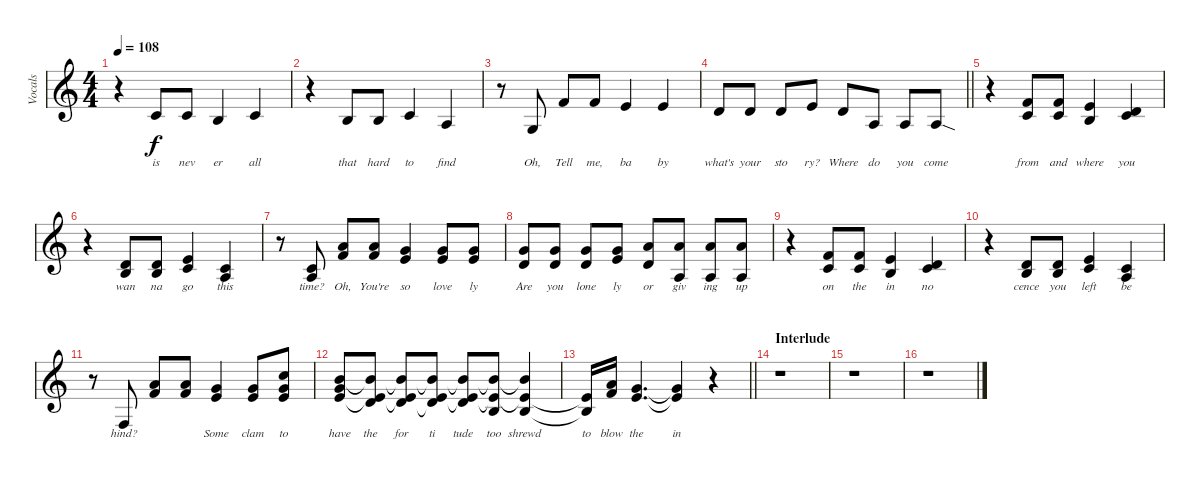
\track ("Vocals" "Vocals") {instrument choiraahs}
\staff {score}
\tuning (E4 B3 G3 D3 A2 E2) {hide}
\ts (4 4)
\tempo 108
\clef g2
\ks c
r.4{dy f} 1.2.8{lyrics (0 "is") lyrics (1 "") lyrics (2 "") lyrics (3 "") lyrics (4 "")} 1.2.8{lyrics (0 "nev") lyrics (1 "") lyrics (2 "") lyrics (3 "") lyrics (4 "")} 0.2.4{lyrics (0 "er") lyrics (1 "") lyrics (2 "") lyrics (3 "") lyrics (4 "")} 1.2.4{lyrics (0 "all") lyrics (1 "") lyrics (2 "") lyrics (3 "") lyrics (4 "")} |
r.4 0.2.8{lyrics (0 "that") lyrics (1 "") lyrics (2 "") lyrics (3 "") lyrics (4 "")} 0.2.8{lyrics (0 "hard") lyrics (1 "") lyrics (2 "") lyrics (3 "") lyrics (4 "")} 1.2.4{lyrics (0 "to") lyrics (1 "") lyrics (2 "") lyrics (3 "") lyrics (4 "")} 2.3.4{lyrics (0 "find") lyrics (1 "") lyrics (2 "") lyrics (3 "") lyrics (4 "")} |
r.8 0.3.8{lyrics (0 "Oh,") lyrics (1 "") lyrics (2 "") lyrics (3 "") lyrics (4 "")} 1.1.8{lyrics (0 "Tell") lyrics (1 "") lyrics (2 "") lyrics (3 "") lyrics (4 "")} 1.1.8{lyrics (0 "me,") lyrics (1 "") lyrics (2 "") lyrics (3 "") lyrics (4 "")} 0.1.4{lyrics (0 "ba") lyrics (1 "") lyrics (2 "") lyrics (3 "") lyrics (4 "")} 0.1.4{lyrics (0 "by") lyrics (1 "") lyrics (2 "") lyrics (3 "") lyrics (4 "")} |
\barLineRight lightlight
3.2.8{lyrics (0 "what's") lyrics (1 "") lyrics (2 "") lyrics (3 "") lyrics (4 "")} 3.2.8{lyrics (0 "your") lyrics (1 "") lyrics (2 "") lyrics (3 "") lyrics (4 "")} 3.2.8{lyrics (0 "sto") lyrics (1 "") lyrics (2 "") lyrics (3 "") lyrics (4 "")} 0.1.8{lyrics (0 "ry?") lyrics (1 "") lyrics (2 "") lyrics (3 "") lyrics (4 "")} 3.2.8{lyrics (0 "Where") lyrics (1 "") lyrics (2 "") lyrics (3 "") lyrics (4 "")} 2.3.8{lyrics (0 "do") lyrics (1 "") lyrics (2 "") lyrics (3 "") lyrics (4 "")} 2.3.8{lyrics (0 "you") lyrics (1 "") lyrics (2 "") lyrics (3 "") lyrics (4 "")} 2.3{sod}.8{lyrics (0 "come") lyrics (1 "") lyrics (2 "") lyrics (3 "") lyrics (4 "")} |
r.4 (1.1 1.2).8{lyrics (0 "from") lyrics (1 "") lyrics (2 "") lyrics (3 "") lyrics (4 "")} (1.1 1.2).8{lyrics (0 "and") lyrics (1 "") lyrics (2 "") lyrics (3 "") lyrics (4 "")} (0.1 0.2).4{lyrics (0 "where") lyrics (1 "") lyrics (2 "") lyrics (3 "") lyrics (4 "")} (1.2 7.3).4{lyrics (0 "you") lyrics (1 "") lyrics (2 "") lyrics (3 "") lyrics (4 "")} |
r.4 (0.2 7.3).8{lyrics (0 "wan") lyrics (1 "") lyrics (2 "") lyrics (3 "") lyrics (4 "")} (0.2 7.3).8{lyrics (0 "na") lyrics (1 "") lyrics (2 "") lyrics (3 "") lyrics (4 "")} (0.1 1.2).4{lyrics (0 "go") lyrics (1 "") lyrics (2 "") lyrics (3 "") lyrics (4 "")} (1.2 2.3).4{lyrics (0 "this") lyrics (1 "") lyrics (2 "") lyrics (3 "") lyrics (4 "")} |
r.8 (1.2 2.3).8{lyrics (0 "time?") lyrics (1 "") lyrics (2 "") lyrics (3 "") lyrics (4 "")} (1.1 10.2).8{lyrics (0 "Oh,") lyrics (1 "") lyrics (2 "") lyrics (3 "") lyrics (4 "")} (1.1 10.2).8{lyrics (0 "You're") lyrics (1 "") lyrics (2 "") lyrics (3 "") lyrics (4 "")} (0.1 8.2).4{lyrics (0 "so") lyrics (1 "") lyrics (2 "") lyrics (3 "") lyrics (4 "")} (0.1 8.2).8{lyrics (0 "love") lyrics (1 "") lyrics (2 "") lyrics (3 "") lyrics (4 "")} (0.1 8.2).8{lyrics (0 "ly") lyrics (1 "") lyrics (2 "") lyrics (3 "") lyrics (4 "")} |
(3.1 3.2).8{lyrics (0 "Are") lyrics (1 "") lyrics (2 "") lyrics (3 "") lyrics (4 "")} (3.1 3.2).8{lyrics (0 "you") lyrics (1 "") lyrics (2 "") lyrics (3 "") lyrics (4 "")} (3.1 3.2).8{lyrics (0 "lone") lyrics (1 "") lyrics (2 "") lyrics (3 "") lyrics (4 "")} (0.1 8.2).8{lyrics (0 "ly") lyrics (1 "") lyrics (2 "") lyrics (3 "") lyrics (4 "")} (5.1 3.2).8{lyrics (0 "or") lyrics (1 "") lyrics (2 "") lyrics (3 "") lyrics (4 "")} (5.1 2.3).8{lyrics (0 "giv") lyrics (1 "") lyrics (2 "") lyrics (3 "") lyrics (4 "")} (5.1 2.3).8{lyrics (0 "ing") lyrics (1 "") lyrics (2 "") lyrics (3 "") lyrics (4 "")} (5.1 2.3).8{lyrics (0 "up") lyrics (1 "") lyrics (2 "") lyrics (3 "") lyrics (4 "")} |
r.4 (1.1 1.2).8{lyrics (0 "on") lyrics (1 "") lyrics (2 "") lyrics (3 "") lyrics (4 "")} (1.1 1.2).8{lyrics (0 "the") lyrics (1 "") lyrics (2 "") lyrics (3 "") lyrics (4 "")} (0.1 0.2).4{lyrics (0 "in") lyrics (1 "") lyrics (2 "") lyrics (3 "") lyrics (4 "")} (1.2 7.3).4{lyrics (0 "no") lyrics (1 "") lyrics (2 "") lyrics (3 "") lyrics (4 "")} |
r.4 (0.2 7.3).8{lyrics (0 "cence") lyrics (1 "") lyrics (2 "") lyrics (3 "") lyrics (4 "")} (0.2 7.3).8{lyrics (0 "you") lyrics (1 "") lyrics (2 "") lyrics (3 "") lyrics (4 "")} (0.1 1.2).4{lyrics (0 "left") lyrics (1 "") lyrics (2 "") lyrics (3 "") lyrics (4 "")} (1.2 2.3).4{lyrics (0 "be") lyrics (1 "") lyrics (2 "") lyrics (3 "") lyrics (4 "")} |
r.8 3.4.8{lyrics (0 "hind?") lyrics (1 "") lyrics (2 "") lyrics (3 "") lyrics (4 "")} (1.1 10.2).8{lyrics (0 "") lyrics (1 "") lyrics (2 "") lyrics (3 "") lyrics (4 "")} (1.1 10.2).8{lyrics (0 "") lyrics (1 "") lyrics (2 "") lyrics (3 "") lyrics (4 "")} (0.1 8.2).4{lyrics (0 "Some") lyrics (1 "") lyrics (2 "") lyrics (3 "") lyrics (4 "")} (0.1 8.2).8{lyrics (0 "clam") lyrics (1 "") lyrics (2 "") lyrics (3 "") lyrics (4 "")} (0.1 8.2 17.3).8{lyrics (0 "to") lyrics (1 "") lyrics (2 "") lyrics (3 "") lyrics (4 "")} |
(0.1 8.2 16.3).8{lyrics (0 "have") lyrics (1 "") lyrics (2 "") lyrics (3 "") lyrics (4 "")} (0.1{t} 3.2 16.3{t}).8{lyrics (0 "the") lyrics (1 "") lyrics (2 "") lyrics (3 "") lyrics (4 "")} (0.1{t} 3.2 16.3{t}).8{lyrics (0 "for") lyrics (1 "") lyrics (2 "") lyrics (3 "") lyrics (4 "")} (0.1 3.2{t} 16.3{t}).8{lyrics (0 "ti") lyrics (1 "") lyrics (2 "") lyrics (3 "") lyrics (4 "")} (0.1{t} 3.2 16.3{t}).8{lyrics (0 "tude") lyrics (1 "") lyrics (2 "") lyrics (3 "") lyrics (4 "")} (0.1{t} 0.2 16.3{t}).8{lyrics (0 "too") lyrics (1 "") lyrics (2 "") lyrics (3 "") lyrics (4 "")} (0.1{t} 0.2 16.3{t}).4{lyrics (0 "shrewd") lyrics (1 "") lyrics (2 "") lyrics (3 "") lyrics (4 "")} |
\barLineRight lightlight
(0.1{t} 0.2{t}).16{lyrics (0 "to") lyrics (1 "") lyrics (2 "") lyrics (3 "") lyrics (4 "")} (5.1 6.2).16{lyrics (0 "blow") lyrics (1 "") lyrics (2 "") lyrics (3 "") lyrics (4 "")} (3.1 5.2).4{d lyrics (0 "the") lyrics (1 "") lyrics (2 "") lyrics (3 "") lyrics (4 "")} (3.1{t} 5.2{t}).4{lyrics (0 "in") lyrics (1 "") lyrics (2 "") lyrics (3 "") lyrics (4 "")} r.4 |
\section ("" "Interlude")
r.1 |
r.1 |
r.1
